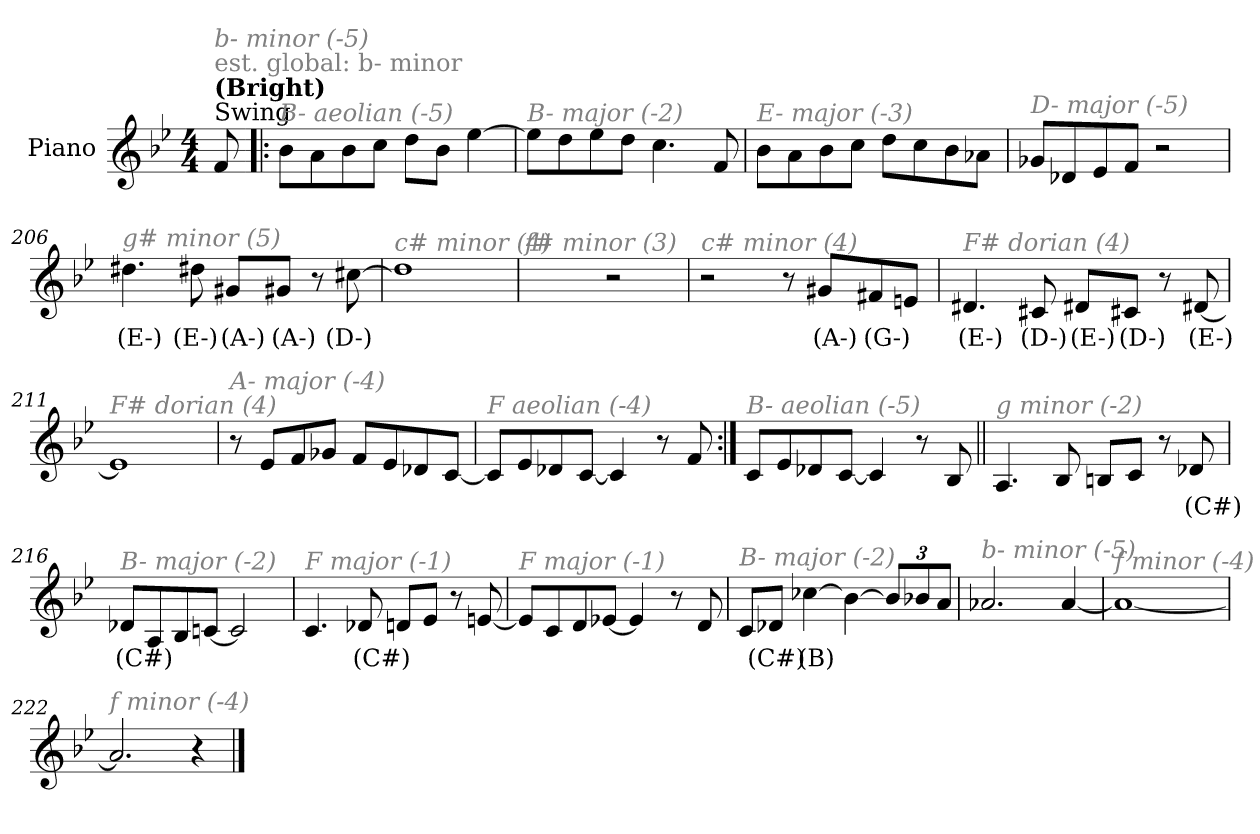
**kern	**text
*part1	*part1
*staff1	*staff1
*I"Piano	*
*I'Pno.	*
*clefG2	*
*k[b-e-]	*
*M4/4	*
=1	=1
!LO:TX:a:t=Swing	!
!LO:TX:a:B:t=(Bright)	!
!LO:TX:a:color=#808080:t=est. global&colon; b- minor	!
!LO:TX:i:color=#808080:t=b- minor (-5)	!
8f/	.
=202!|:	=202!|:
!LO:TX:i:color=#808080:t=B- aeolian (-5)	!
8b-\L	.
8a\	.
8b-\	.
8cc\J	.
8dd\L	.
8b-\J	.
[4ee-\	.
=203	=203
!LO:TX:i:color=#808080:t=B- major (-2)	!
8ee-\L]	.
8dd\	.
8ee-\	.
8dd\J	.
4.cc\	.
8f/	.
=204	=204
!LO:TX:i:color=#808080:t=E- major (-3)	!
8b-\L	.
8a\	.
8b-\	.
8cc\J	.
8dd\L	.
8cc\	.
8b-\	.
8a-X\J	.
!!LO:LB:g=z
=205	=205
!LO:TX:i:color=#808080:t=D- major (-5)	!
8g-X/L	.
8d-X/	.
8e-/	.
8f/J	.
2r	.
=206	=206
!LO:TX:i:color=#808080:t=g# minor (5)	!
4.dd#Xi\	(E-)
8dd#Xi\	(E-)
8g#Xi/L	(A-)
8g#Xi/J	(A-)
8r	.
[8cc#Xi\	(D-)
=207	=207
!LO:TX:i:color=#808080:t=c# minor (4)	!
1dd-]	.
=208	=208
!LO:TX:i:color=#808080:t=f# minor (3)	!
2ryy	.
2r	.
!!LO:LB:g=z
=209	=209
!LO:TX:i:color=#808080:t=c# minor (4)	!
2r	.
8r	.
8g#Xi/L	(A-)
8f#Xi/	(G-)
8en/J	.
=210	=210
!LO:TX:i:color=#808080:t=F# dorian (4)	!
4.d#Xi/	(E-)
8c#Xi/	(D-)
8d#Xi/L	(E-)
8c#Xi/J	(D-)
8r	.
[8d#Xi/	(E-)
=211	=211
!LO:TX:i:color=#808080:t=F# dorian (4)	!
1e-]	.
!!LO:LB:g=z
=212	=212
!LO:TX:i:color=#808080:t=A- major (-4)	!
8r	.
8e-/L	.
8f/	.
8g-X/J	.
8f/L	.
8e-/	.
8d-X/	.
[8c/J	.
=213	=213
!LO:TX:i:color=#808080:t=F aeolian (-4)	!
8c/L]	.
8e-/	.
8d-X/	.
[8c/J	.
4c/]	.
8r	.
8f/	.
=214:|!	=214:|!
!LO:TX:i:color=#808080:t=B- aeolian (-5)	!
8c/L	.
8e-/	.
8d-X/	.
[8c/J	.
4c/]	.
8r	.
8B-/	.
!!LO:LB:g=z
=215||	=215||
!LO:TX:i:color=#808080:t=g minor (-2)	!
4.A/	.
8B-/	.
8Bn/L	.
8c/J	.
8r	.
8d-Xi/	(C#)
=216	=216
!LO:TX:i:color=#808080:t=B- major (-2)	!
8d-Xi/L	(C#)
8A/	.
8B-/	.
[8cn/J	.
2c/]	.
=217	=217
!LO:TX:i:color=#808080:t=F major (-1)	!
4.c/	.
8d-Xi/	(C#)
8d/L	.
8e-/J	.
8r	.
[8en/	.
!!LO:LB:g=z
=218	=218
!LO:TX:i:color=#808080:t=F major (-1)	!
8e/L]	.
8c/	.
8d/	.
[8e-X/J	.
4e-/]	.
8r	.
8d/	.
=219	=219
!LO:TX:i:color=#808080:t=B- major (-2)	!
8c/L	.
8d-Xi/J	(C#)
[4cc-Xi\	(B)
4b\_	.
*Xbrackettup	*
12b/L]	.
12b-X/	.
12a/J	.
=220	=220
!LO:TX:i:color=#808080:t=b- minor (-5)	!
2.a-X/	.
[4a-/	.
!!LO:LB:g=z
=221	=221
!LO:TX:i:color=#808080:t=f minor (-4)	!
1a-_	.
=222	=222
!LO:TX:i:color=#808080:t=f minor (-4)	!
2.a-/]	.
4r	.
==	==
*-	*-
